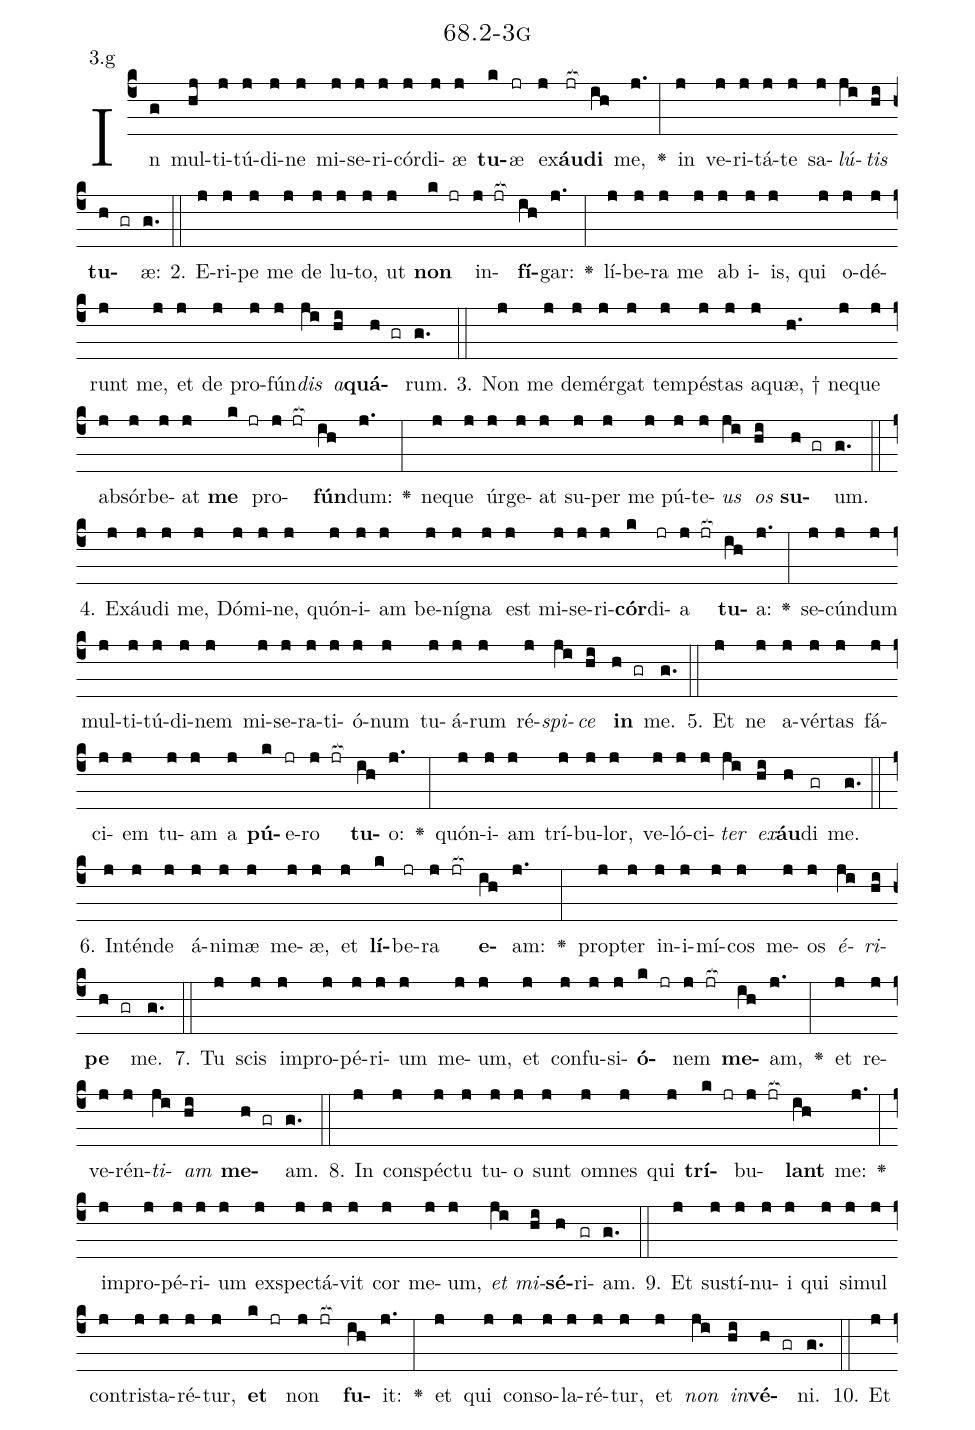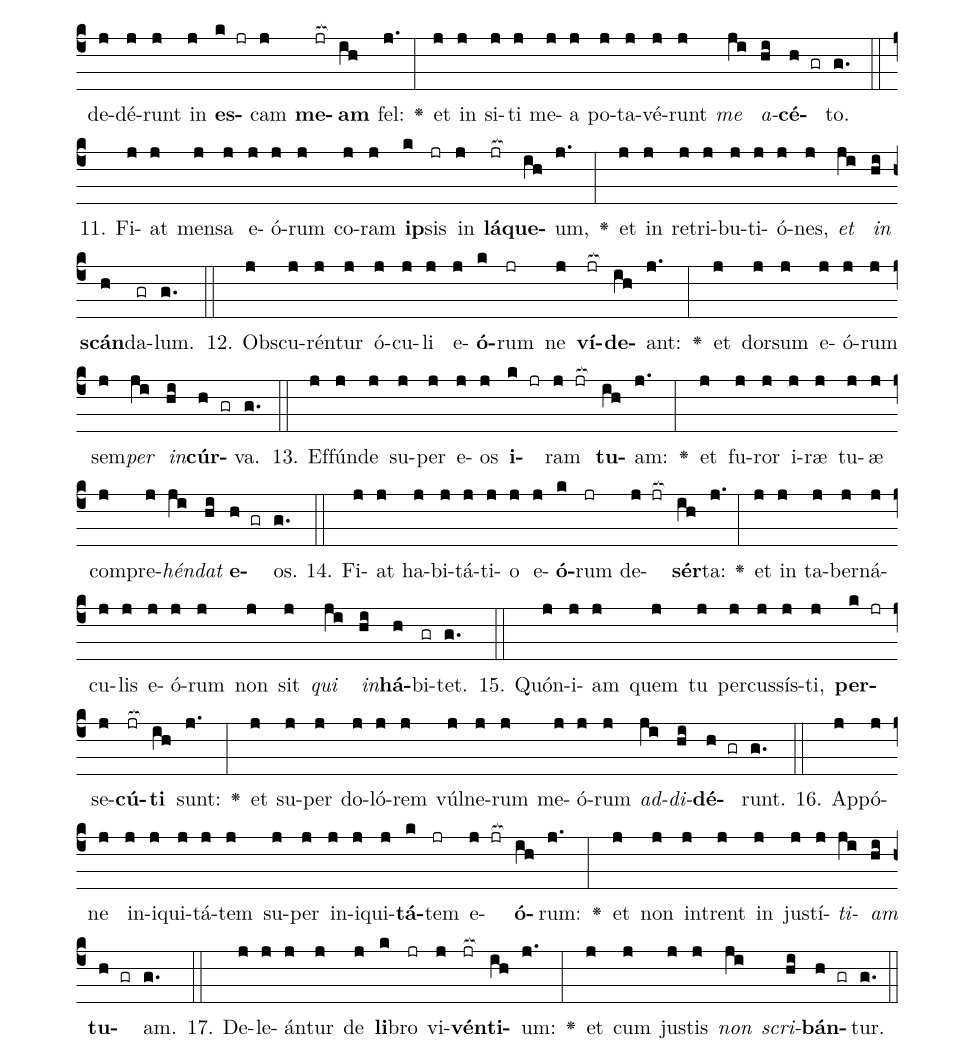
name: 68.2-3g;
annotation: 3.g;
%%
(c4)In(g) mul(hj)ti(j)tú(j)di(j)ne(j) mi(j)se(j)ri(j)cór(j)di(j)æ(j) <b>tu</b>(k)æ(jr) ex(j)<b>áu</b>(jr[ocb:1{])<b>di</b>(ih[ocb:0}]) me,(j.) <v>\greheightstar</v>(:) in(j) ve(j)ri(j)tá(j)te(j) sa(j)<i>lú</i>(ji)<i>tis</i>(hi) <b>tu</b>(h gr)æ:(g.) (::)
2. E(j)ri(j)pe(j) me(j) de(j) lu(j)to,(j) ut(j) <b>non</b>(k jr) in(j jr[ocb:1{])<b>fí</b>(ih[ocb:0}])gar:(j.) <v>\greheightstar</v>(:) lí(j)be(j)ra(j) me(j) ab(j) i(j)is,(j) qui(j) o(j)dé(j)runt(j) me,(j) et(j) de(j) pro(j)fún(j)<i>dis</i>(ji) <i>a</i>(hi)<b>quá</b>(h gr)rum.(g.) (::)
3. Non(j) me(j) de(j)mér(j)gat(j) tem(j)pés(j)tas(j) a(j)quæ, †(h.) ne(j)que(j) ab(j)sór(j)be(j)at(j) <b>me</b>(k jr) pro(j jr[ocb:1{])<b>fún</b>(ih[ocb:0}])dum:(j.) <v>\greheightstar</v>(:) ne(j)que(j) úr(j)ge(j)at(j) su(j)per(j) me(j) pú(j)te(j)<i>us</i>(ji) <i>os</i>(hi) <b>su</b>(h gr)um.(g.) (::)
4. Ex(j)áu(j)di(j) me,(j) Dó(j)mi(j)ne,(j) quón(j)i(j)am(j) be(j)ní(j)gna(j) est(j) mi(j)se(j)ri(j)<b>cór</b>(k)di(jr)a(j jr[ocb:1{]) <b>tu</b>(ih[ocb:0}])a:(j.) <v>\greheightstar</v>(:) se(j)cún(j)dum(j) mul(j)ti(j)tú(j)di(j)nem(j) mi(j)se(j)ra(j)ti(j)ó(j)num(j) tu(j)á(j)rum(j) ré(j)<i>spi</i>(ji)<i>ce</i>(hi) <b>in</b>(h gr) me.(g.) (::)
5. Et(j) ne(j) a(j)vér(j)tas(j) fá(j)ci(j)em(j) tu(j)am(j) a(j) <b>pú</b>(k)e(jr)ro(j jr[ocb:1{]) <b>tu</b>(ih[ocb:0}])o:(j.) <v>\greheightstar</v>(:) quón(j)i(j)am(j) trí(j)bu(j)lor,(j) ve(j)ló(j)ci(j)<i>ter</i>(ji) <i>ex</i>(hi)<b>áu</b>(h)di(gr) me.(g.) (::)
6. In(j)tén(j)de(j) á(j)ni(j)mæ(j) me(j)æ,(j) et(j) <b>lí</b>(k)be(jr)ra(j jr[ocb:1{]) <b>e</b>(ih[ocb:0}])am:(j.) <v>\greheightstar</v>(:) prop(j)ter(j) in(j)i(j)mí(j)cos(j) me(j)os(j) <i>é</i>(ji)<i>ri</i>(hi)<b>pe</b>(h gr) me.(g.) (::)
7. Tu(j) scis(j) im(j)pro(j)pé(j)ri(j)um(j) me(j)um,(j) et(j) con(j)fu(j)si(j)<b>ó</b>(k jr)nem(j jr[ocb:1{]) <b>me</b>(ih[ocb:0}])am,(j.) <v>\greheightstar</v>(:) et(j) re(j)ve(j)rén(j)<i>ti</i>(ji)<i>am</i>(hi) <b>me</b>(h gr)am.(g.) (::)
8. In(j) con(j)spéc(j)tu(j) tu(j)o(j) sunt(j) om(j)nes(j) qui(j) <b>trí</b>(k jr)bu(j jr[ocb:1{])<b>lant</b>(ih[ocb:0}]) me:(j.) <v>\greheightstar</v>(:) im(j)pro(j)pé(j)ri(j)um(j) ex(j)spec(j)tá(j)vit(j) cor(j) me(j)um,(j) <i>et</i>(ji) <i>mi</i>(hi)<b>sé</b>(h)ri(gr)am.(g.) (::)
9. Et(j) sus(j)tí(j)nu(j)i(j) qui(j) si(j)mul(j) con(j)tris(j)ta(j)ré(j)tur,(j) <b>et</b>(k jr) non(j jr[ocb:1{]) <b>fu</b>(ih[ocb:0}])it:(j.) <v>\greheightstar</v>(:) et(j) qui(j) con(j)so(j)la(j)ré(j)tur,(j) et(j) <i>non</i>(ji) <i>in</i>(hi)<b>vé</b>(h gr)ni.(g.) (::)
10. Et(j) de(j)dé(j)runt(j) in(j) <b>es</b>(k jr)cam(j) <b>me</b>(jr[ocb:1{])<b>am</b>(ih[ocb:0}]) fel:(j.) <v>\greheightstar</v>(:) et(j) in(j) si(j)ti(j) me(j)a(j) po(j)ta(j)vé(j)runt(j) <i>me</i>(ji) <i>a</i>(hi)<b>cé</b>(h gr)to.(g.) (::)
11. Fi(j)at(j) men(j)sa(j) e(j)ó(j)rum(j) co(j)ram(j) <b>ip</b>(k)sis(jr) in(j) <b>lá</b>(jr[ocb:1{])<b>que</b>(ih[ocb:0}])um,(j.) <v>\greheightstar</v>(:) et(j) in(j) re(j)tri(j)bu(j)ti(j)ó(j)nes,(j) <i>et</i>(ji) <i>in</i>(hi) <b>scán</b>(h)da(gr)lum.(g.) (::)
12. Obs(j)cu(j)rén(j)tur(j) ó(j)cu(j)li(j) e(j)<b>ó</b>(k)rum(jr) ne(j) <b>ví</b>(jr[ocb:1{])<b>de</b>(ih[ocb:0}])ant:(j.) <v>\greheightstar</v>(:) et(j) dor(j)sum(j) e(j)ó(j)rum(j) sem(j)<i>per</i>(ji) <i>in</i>(hi)<b>cúr</b>(h gr)va.(g.) (::)
13. Ef(j)fún(j)de(j) su(j)per(j) e(j)os(j) <b>i</b>(k jr)ram(j jr[ocb:1{]) <b>tu</b>(ih[ocb:0}])am:(j.) <v>\greheightstar</v>(:) et(j) fu(j)ror(j) i(j)ræ(j) tu(j)æ(j) com(j)pre(j)<i>hén</i>(ji)<i>dat</i>(hi) <b>e</b>(h gr)os.(g.) (::)
14. Fi(j)at(j) ha(j)bi(j)tá(j)ti(j)o(j) e(j)<b>ó</b>(k)rum(jr) de(j jr[ocb:1{])<b>sér</b>(ih[ocb:0}])ta:(j.) <v>\greheightstar</v>(:) et(j) in(j) ta(j)ber(j)ná(j)cu(j)lis(j) e(j)ó(j)rum(j) non(j) sit(j) <i>qui</i>(ji) <i>in</i>(hi)<b>há</b>(h)bi(gr)tet.(g.) (::)
15. Quón(j)i(j)am(j) quem(j) tu(j) per(j)cus(j)sís(j)ti,(j) <b>per</b>(k jr)se(j)<b>cú</b>(jr[ocb:1{])<b>ti</b>(ih[ocb:0}]) sunt:(j.) <v>\greheightstar</v>(:) et(j) su(j)per(j) do(j)ló(j)rem(j) vúl(j)ne(j)rum(j) me(j)ó(j)rum(j) <i>ad</i>(ji)<i>di</i>(hi)<b>dé</b>(h gr)runt.(g.) (::)
16. Ap(j)pó(j)ne(j) in(j)i(j)qui(j)tá(j)tem(j) su(j)per(j) in(j)i(j)qui(j)<b>tá</b>(k)tem(jr) e(j jr[ocb:1{])<b>ó</b>(ih[ocb:0}])rum:(j.) <v>\greheightstar</v>(:) et(j) non(j) in(j)trent(j) in(j) jus(j)tí(j)<i>ti</i>(ji)<i>am</i>(hi) <b>tu</b>(h gr)am.(g.) (::)
17. De(j)le(j)án(j)tur(j) de(j) <b>li</b>(k)bro(jr) vi(j)<b>vén</b>(jr[ocb:1{])<b>ti</b>(ih[ocb:0}])um:(j.) <v>\greheightstar</v>(:) et(j) cum(j) jus(j)tis(j) <i>non</i>(ji) <i>scri</i>(hi)<b>bán</b>(h gr)tur.(g.) (::)
